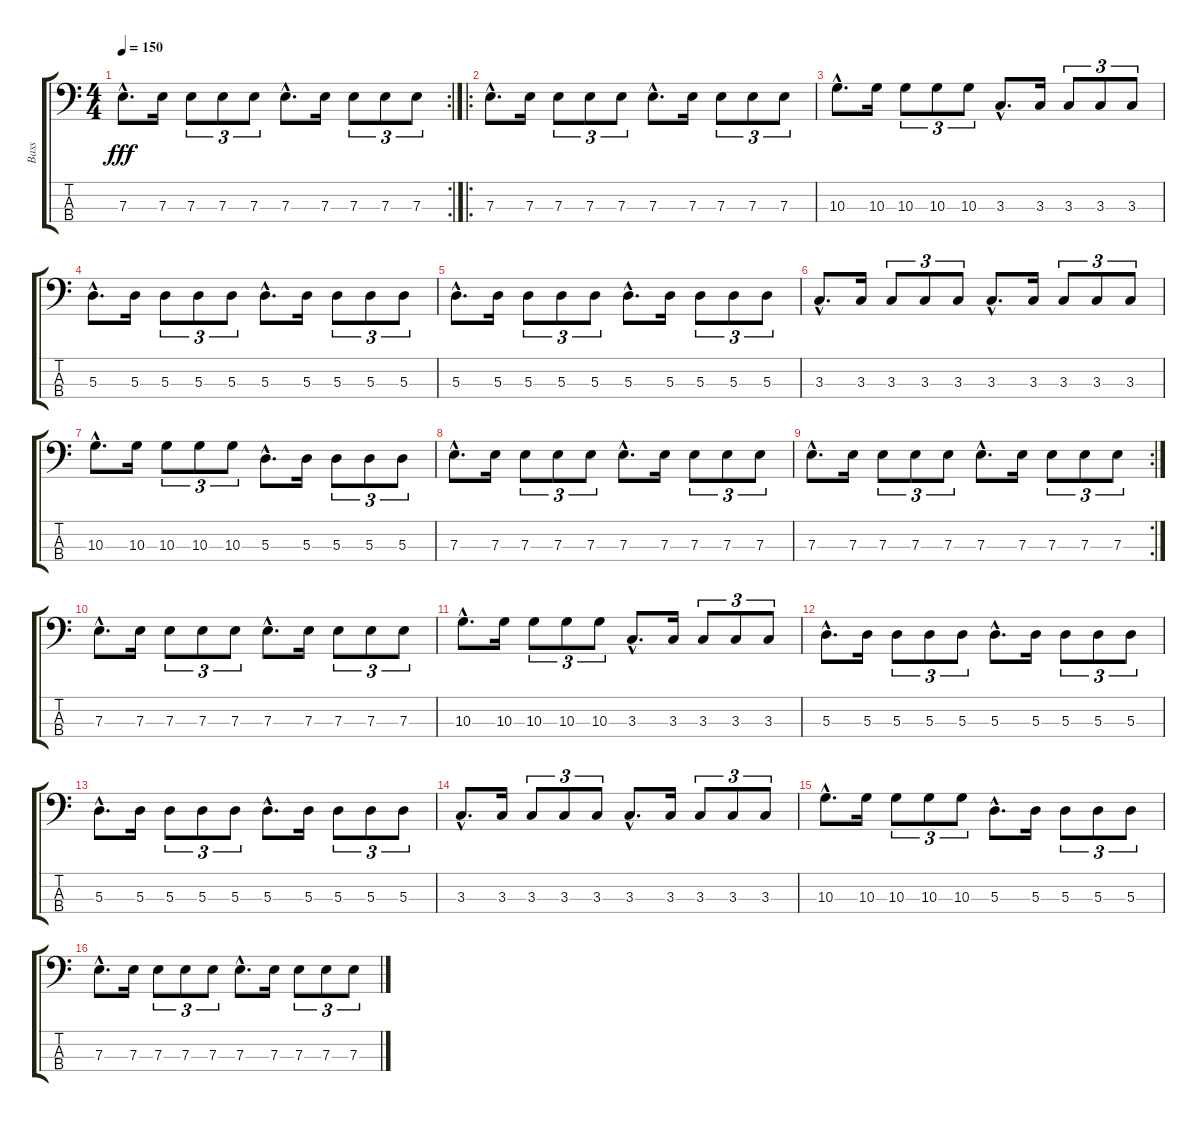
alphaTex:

\track ("Bass" "Bass") {instrument electricbassfinger}
\staff {score tabs}
\tuning (G2 D2 A1 E1) {hide}
\rc 2
\ts (4 4)
\tempo 150
\clef f4
\ks c
7.3{hac}.8{d dy fff} 7.3.16 7.3.8{tu (3 2)} 7.3.8{tu (3 2)} 7.3.8{tu (3 2)} 7.3{hac}.8{d} 7.3.16 7.3.8{tu (3 2)} 7.3.8{tu (3 2)} 7.3.8{tu (3 2)} |
\ro
7.3{hac}.8{d} 7.3.16 7.3.8{tu (3 2)} 7.3.8{tu (3 2)} 7.3.8{tu (3 2)} 7.3{hac}.8{d} 7.3.16 7.3.8{tu (3 2)} 7.3.8{tu (3 2)} 7.3.8{tu (3 2)} |
10.3{hac}.8{d} 10.3.16 10.3.8{tu (3 2)} 10.3.8{tu (3 2)} 10.3.8{tu (3 2)} 3.3{hac}.8{d} 3.3.16 3.3.8{tu (3 2)} 3.3.8{tu (3 2)} 3.3.8{tu (3 2)} |
5.3{hac}.8{d} 5.3.16 5.3.8{tu (3 2)} 5.3.8{tu (3 2)} 5.3.8{tu (3 2)} 5.3{hac}.8{d} 5.3.16 5.3.8{tu (3 2)} 5.3.8{tu (3 2)} 5.3.8{tu (3 2)} |
5.3{hac}.8{d} 5.3.16 5.3.8{tu (3 2)} 5.3.8{tu (3 2)} 5.3.8{tu (3 2)} 5.3{hac}.8{d} 5.3.16 5.3.8{tu (3 2)} 5.3.8{tu (3 2)} 5.3.8{tu (3 2)} |
3.3{hac}.8{d} 3.3.16 3.3.8{tu (3 2)} 3.3.8{tu (3 2)} 3.3.8{tu (3 2)} 3.3{hac}.8{d} 3.3.16 3.3.8{tu (3 2)} 3.3.8{tu (3 2)} 3.3.8{tu (3 2)} |
10.3{hac}.8{d} 10.3.16 10.3.8{tu (3 2)} 10.3.8{tu (3 2)} 10.3.8{tu (3 2)} 5.3{hac}.8{d} 5.3.16 5.3.8{tu (3 2)} 5.3.8{tu (3 2)} 5.3.8{tu (3 2)} |
7.3{hac}.8{d} 7.3.16 7.3.8{tu (3 2)} 7.3.8{tu (3 2)} 7.3.8{tu (3 2)} 7.3{hac}.8{d} 7.3.16 7.3.8{tu (3 2)} 7.3.8{tu (3 2)} 7.3.8{tu (3 2)} |
\rc 2
7.3{hac}.8{d} 7.3.16 7.3.8{tu (3 2)} 7.3.8{tu (3 2)} 7.3.8{tu (3 2)} 7.3{hac}.8{d} 7.3.16 7.3.8{tu (3 2)} 7.3.8{tu (3 2)} 7.3.8{tu (3 2)} |
7.3{hac}.8{d} 7.3.16 7.3.8{tu (3 2)} 7.3.8{tu (3 2)} 7.3.8{tu (3 2)} 7.3{hac}.8{d} 7.3.16 7.3.8{tu (3 2)} 7.3.8{tu (3 2)} 7.3.8{tu (3 2)} |
10.3{hac}.8{d} 10.3.16 10.3.8{tu (3 2)} 10.3.8{tu (3 2)} 10.3.8{tu (3 2)} 3.3{hac}.8{d} 3.3.16 3.3.8{tu (3 2)} 3.3.8{tu (3 2)} 3.3.8{tu (3 2)} |
5.3{hac}.8{d} 5.3.16 5.3.8{tu (3 2)} 5.3.8{tu (3 2)} 5.3.8{tu (3 2)} 5.3{hac}.8{d} 5.3.16 5.3.8{tu (3 2)} 5.3.8{tu (3 2)} 5.3.8{tu (3 2)} |
5.3{hac}.8{d} 5.3.16 5.3.8{tu (3 2)} 5.3.8{tu (3 2)} 5.3.8{tu (3 2)} 5.3{hac}.8{d} 5.3.16 5.3.8{tu (3 2)} 5.3.8{tu (3 2)} 5.3.8{tu (3 2)} |
3.3{hac}.8{d} 3.3.16 3.3.8{tu (3 2)} 3.3.8{tu (3 2)} 3.3.8{tu (3 2)} 3.3{hac}.8{d} 3.3.16 3.3.8{tu (3 2)} 3.3.8{tu (3 2)} 3.3.8{tu (3 2)} |
10.3{hac}.8{d} 10.3.16 10.3.8{tu (3 2)} 10.3.8{tu (3 2)} 10.3.8{tu (3 2)} 5.3{hac}.8{d} 5.3.16 5.3.8{tu (3 2)} 5.3.8{tu (3 2)} 5.3.8{tu (3 2)} |
7.3{hac}.8{d} 7.3.16 7.3.8{tu (3 2)} 7.3.8{tu (3 2)} 7.3.8{tu (3 2)} 7.3{hac}.8{d} 7.3.16 7.3.8{tu (3 2)} 7.3.8{tu (3 2)} 7.3.8{tu (3 2)}
